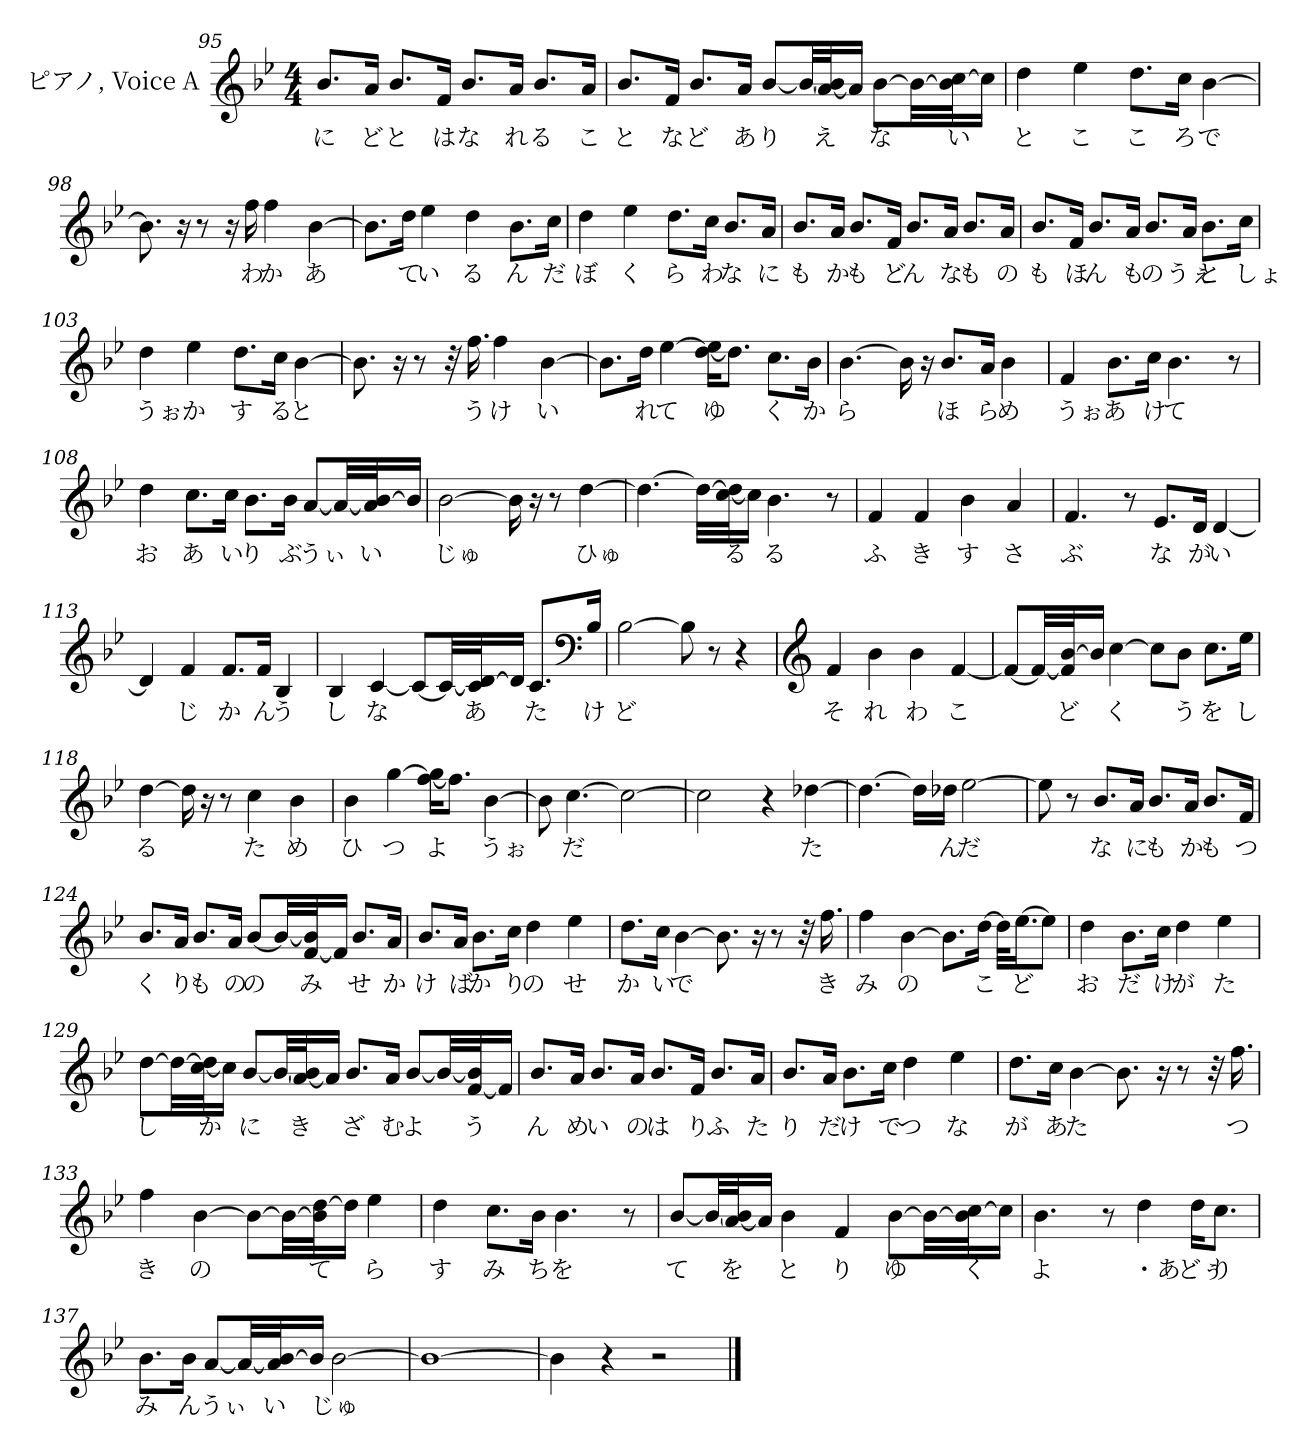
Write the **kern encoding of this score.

**kern	**text
*part1	*part1
*staff1	*staff1
*I"ピアノ, Voice A	*
*clefG2	*
*k[b-e-]	*
*M4/4	*
=95	=95
!	!LO:LY:b
8.b-/L	に
!	!LO:LY:b
16a/Jk	ど
!	!LO:LY:b
8.b-/L	と
!	!LO:LY:b
16f/Jk	は
!	!LO:LY:b
8.b-/L	な
!	!LO:LY:b
16a/Jk	れ
!	!LO:LY:b
8.b-/L	る
!	!LO:LY:b
16a/Jk	こ
!!LO:LB:g=z
=96	=96
!	!LO:LY:b
8.b-/L	と
!	!LO:LY:b
16f/Jk	な
!	!LO:LY:b
8.b-/L	ど
!	!LO:LY:b
16a/Jk	あ
!	!LO:LY:b
[8b-/L	り
32b-/LL_	.
!	!LO:LY:b
[32a/ 32b-/]J	え
16a/JJ]	.
!	!LO:LY:b
[8b-\L	な
32b-\LL_	.
!	!LO:LY:b
32b-\] [32cc\J	い
16cc\JJ]	.
=97	=97
!	!LO:LY:b
4dd\	と
!	!LO:LY:b
4ee-\	こ
!	!LO:LY:b
8.dd\L	こ
!	!LO:LY:b
16cc\Jk	ろ
!	!LO:LY:b
[4b-\	で
=98	=98
8.b-\]	.
16r	.
8r	.
16r	.
!	!LO:LY:b
16ff\	わ
!	!LO:LY:b
4ff\	か
!	!LO:LY:b
[4b-\	あ
=99	=99
8.b-\L]	.
!	!LO:LY:b
16dd\Jk	て
!	!LO:LY:b
4ee-\	い
!	!LO:LY:b
4dd\	る
!	!LO:LY:b
8.b-\L	ん
!	!LO:LY:b
16cc\Jk	だ
=100	=100
!	!LO:LY:b
4dd\	ぼ
!	!LO:LY:b
4ee-\	く
!	!LO:LY:b
8.dd\L	ら
!	!LO:LY:b
16cc\Jk	わ
!	!LO:LY:b
8.b-/L	な
!	!LO:LY:b
16a/Jk	に
!!LO:LB:g=z
=101	=101
!	!LO:LY:b
8.b-/L	も
!	!LO:LY:b
16a/Jk	か
!	!LO:LY:b
8.b-/L	も
!	!LO:LY:b
16f/Jk	ど
!	!LO:LY:b
8.b-/L	ん
!	!LO:LY:b
16a/Jk	な
!	!LO:LY:b
8.b-/L	も
!	!LO:LY:b
16a/Jk	の
=102	=102
!	!LO:LY:b
8.b-/L	も
!	!LO:LY:b
16f/Jk	ほ
!	!LO:LY:b
8.b-/L	ん
!	!LO:LY:b
16a/Jk	も
!	!LO:LY:b
8.b-/L	の
!	!LO:LY:b
16a/Jk	うぇ
!	!LO:LY:b
8.b-\L	と
!	!LO:LY:b
16cc\Jk	しょ
=103	=103
!	!LO:LY:b
4dd\	うぉ
!	!LO:LY:b
4ee-\	か
!	!LO:LY:b
8.dd\L	す
!	!LO:LY:b
16cc\Jk	る
!	!LO:LY:b
[4b-\	と
=104	=104
8.b-\]	.
16r	.
8r	.
32r	.
!	!LO:LY:b
16.ff\	う
!	!LO:LY:b
4ff\	け
!	!LO:LY:b
[4b-\	い
=105	=105
8.b-\L]	.
!	!LO:LY:b
16dd\Jk	れ
!	!LO:LY:b
[4ee-\	て
!	!LO:LY:b
[16dd\ 16ee-\]KL	ゆ
8.dd\J]	.
!	!LO:LY:b
8.cc\L	く
!	!LO:LY:b
16b-\Jk	か
!!LO:LB:g=z
=106	=106
!	!LO:LY:b
[4.b-\	ら
16b-\]	.
16r	.
!	!LO:LY:b
8.b-/L	ほ
!	!LO:LY:b
16a/Jk	ら
!	!LO:LY:b
4b-\	め
=107	=107
!	!LO:LY:b
4f/	うぉ
!	!LO:LY:b
8.b-\L	あ
!	!LO:LY:b
16cc\Jk	け
!	!LO:LY:b
4.b-\	て
8r	.
=108	=108
!	!LO:LY:b
4dd\	お
!	!LO:LY:b
8.cc\L	あ
!	!LO:LY:b
16cc\Jk	い
!	!LO:LY:b
8.b-\L	り
!	!LO:LY:b
16b-\Jk	ぶ
!	!LO:LY:b
[8a/L	うぃ
32a/LL_	.
!	!LO:LY:b
32a/] [32b-/J	い
16b-/JJ]	.
=109	=109
!	!LO:LY:b
[2b-\	じゅ
16b-\]	.
16r	.
8r	.
!	!LO:LY:b
[4dd\	ひゅ
=110	=110
4.dd\_	.
32dd\LLL_	.
!	!LO:LY:b
[32cc\ 32dd\]J	る
16cc\JJ]	.
!	!LO:LY:b
4.b-\	る
8r	.
=111	=111
!	!LO:LY:b
4f/	ふ
!	!LO:LY:b
4f/	き
!	!LO:LY:b
4b-\	す
!	!LO:LY:b
4a/	さ
!!LO:LB:g=z
=112	=112
!	!LO:LY:b
4.f/	ぶ
8r	.
!	!LO:LY:b
8.e-/L	な
!	!LO:LY:b
16d/Jk	が
!	!LO:LY:b
[4d/	い
=113	=113
4d/]	.
!	!LO:LY:b
4f/	じ
!	!LO:LY:b
8.f/L	か
!	!LO:LY:b
16f/Jk	ん
!	!LO:LY:b
4B-/	う
=114	=114
!	!LO:LY:b
4B-/	し
!	!LO:LY:b
[4c/	な
8c/L_	.
32c/LL_	.
!	!LO:LY:b
32c/] [32d/J	あ
16d/JJ]	.
!	!LO:LY:b
8.c/L	た
*clefF4	*
!	!LO:LY:b
16B-/Jk	け
=115	=115
!	!LO:LY:b
[2B-\	ど
8B-\]	.
8r	.
4r	.
=116	=116
*clefG2	*
!	!LO:LY:b
4f/	そ
!	!LO:LY:b
4b-\	れ
!	!LO:LY:b
4b-\	わ
!	!LO:LY:b
[4f/	こ
=117	=117
8f/L_	.
32f/LL_	.
!	!LO:LY:b
32f/] [32b-/J	ど
16b-/JJ]	.
!	!LO:LY:b
[4cc\	く
8cc\L]	.
!	!LO:LY:b
8b-\J	う
!	!LO:LY:b
8.cc\L	を
!	!LO:LY:b
16ee-\Jk	し
!!LO:LB:g=z
=118	=118
!	!LO:LY:b
[4dd\	る
16dd\]	.
16r	.
8r	.
!	!LO:LY:b
4cc\	た
!	!LO:LY:b
4b-\	め
=119	=119
!	!LO:LY:b
4b-\	ひ
!	!LO:LY:b
[4gg\	つ
!	!LO:LY:b
[16ff\ 16gg\]KL	よ
8.ff\J]	.
!	!LO:LY:b
[4b-\	うぉ
=120	=120
8b-\]	.
!	!LO:LY:b
[4.cc\	だ
2cc\_	.
=121	=121
2cc\]	.
4r	.
!	!LO:LY:b
[4dd-X\	た
=122	=122
4.dd-\_	.
16dd-\LL]	.
!	!LO:LY:b
16dd-X\JJ	ん
!	!LO:LY:b
[2ee-\	だ
=123	=123
8ee-\]	.
8r	.
!	!LO:LY:b
8.b-/L	な
!	!LO:LY:b
16a/Jk	に
!	!LO:LY:b
8.b-/L	も
!	!LO:LY:b
16a/Jk	か
!	!LO:LY:b
8.b-/L	も
!	!LO:LY:b
16f/Jk	つ
!!LO:LB:g=z
=124	=124
!	!LO:LY:b
8.b-/L	く
!	!LO:LY:b
16a/Jk	り
!	!LO:LY:b
8.b-/L	も
!	!LO:LY:b
16a/Jk	の
!	!LO:LY:b
[8b-/L	の
32b-/LL_	.
!	!LO:LY:b
[32f/ 32b-/]J	み
16f/JJ]	.
!	!LO:LY:b
8.b-/L	せ
!	!LO:LY:b
16a/Jk	か
=125	=125
!	!LO:LY:b
8.b-/L	け
!	!LO:LY:b
16a/Jk	ば
!	!LO:LY:b
8.b-\L	か
!	!LO:LY:b
16cc\Jk	り
!	!LO:LY:b
4dd\	の
!	!LO:LY:b
4ee-\	せ
=126	=126
!	!LO:LY:b
8.dd\L	か
!	!LO:LY:b
16cc\Jk	い
!	!LO:LY:b
[4b-\	で
8.b-\]	.
16r	.
8r	.
32r	.
!	!LO:LY:b
16.ff\	き
=127	=127
!	!LO:LY:b
4ff\	み
!	!LO:LY:b
[4b-\	の
8.b-\L]	.
!	!LO:LY:b
[16dd\Jk	こ
32dd\KLL]	.
!	!LO:LY:b
[16.ee-\J	ど
8ee-\J]	.
=128	=128
!	!LO:LY:b
4dd\	お
!	!LO:LY:b
8.b-\L	だ
!	!LO:LY:b
16cc\Jk	け
!	!LO:LY:b
4dd\	が
!	!LO:LY:b
4ee-\	た
!!LO:LB:g=z
=129	=129
!	!LO:LY:b
[8dd\L	し
32dd\LL_	.
!	!LO:LY:b
[32cc\ 32dd\]J	か
16cc\JJ]	.
!	!LO:LY:b
[8b-/L	に
32b-/LL_	.
!	!LO:LY:b
[32a/ 32b-/]J	き
16a/JJ]	.
!	!LO:LY:b
8.b-/L	ざ
!	!LO:LY:b
16a/Jk	む
!	!LO:LY:b
[8b-/L	よ
32b-/LL_	.
!	!LO:LY:b
[32f/ 32b-/]J	う
16f/JJ]	.
=130	=130
!	!LO:LY:b
8.b-/L	ん
!	!LO:LY:b
16a/Jk	め
!	!LO:LY:b
8.b-/L	い
!	!LO:LY:b
16a/Jk	の
!	!LO:LY:b
8.b-/L	は
!	!LO:LY:b
16f/Jk	り
!	!LO:LY:b
8.b-/L	ふ
!	!LO:LY:b
16a/Jk	た
=131	=131
!	!LO:LY:b
8.b-/L	り
!	!LO:LY:b
16a/Jk	だ
!	!LO:LY:b
8.b-\L	け
!	!LO:LY:b
16cc\Jk	で
!	!LO:LY:b
4dd\	つ
!	!LO:LY:b
4ee-\	な
=132	=132
!	!LO:LY:b
8.dd\L	が
!	!LO:LY:b
16cc\Jk	あ
!	!LO:LY:b
[4b-\	た
8.b-\]	.
16r	.
8r	.
32r	.
!	!LO:LY:b
16.ff\	つ
!!LO:PB:g=z
=133	=133
!	!LO:LY:b
4ff\	き
!	!LO:LY:b
[4b-\	の
8b-\L_	.
32b-\LL_	.
!	!LO:LY:b
32b-\] [32dd\J	て
16dd\JJ]	.
!	!LO:LY:b
4ee-\	ら
=134	=134
!	!LO:LY:b
4dd\	す
!	!LO:LY:b
8.cc\L	み
!	!LO:LY:b
16b-\Jk	ち
!	!LO:LY:b
4.b-\	を
8r	.
=135	=135
!	!LO:LY:b
[8b-/L	て
32b-/LL_	.
!	!LO:LY:b
[32a/ 32b-/]J	を
16a/JJ]	.
!	!LO:LY:b
4b-\	と
!	!LO:LY:b
4f/	り
!	!LO:LY:b
[8b-\L	ゆ
32b-\LL_	.
!	!LO:LY:b
32b-\] [32cc\J	く
16cc\JJ]	.
=136	=136
!	!LO:LY:b
4.b-\	よ
8r	.
!	!LO:LY:b
4dd\	・あ
!	!LO:LY:b
16dd\KL	どぅ
!	!LO:LY:b
8.cc\J	り
=137	=137
!	!LO:LY:b
8.b-\L	み
!	!LO:LY:b
16b-\Jk	ん
!	!LO:LY:b
[8a/L	うぃ
32a/LL_	.
!	!LO:LY:b
32a/] [32b-/J	い
16b-/JJ]	.
!	!LO:LY:b
[2b-\	じゅ
!!LO:LB:g=z
=138	=138
1b-_	.
=139	=139
4b-\]	.
4r	.
2r	.
==	==
*-	*-
